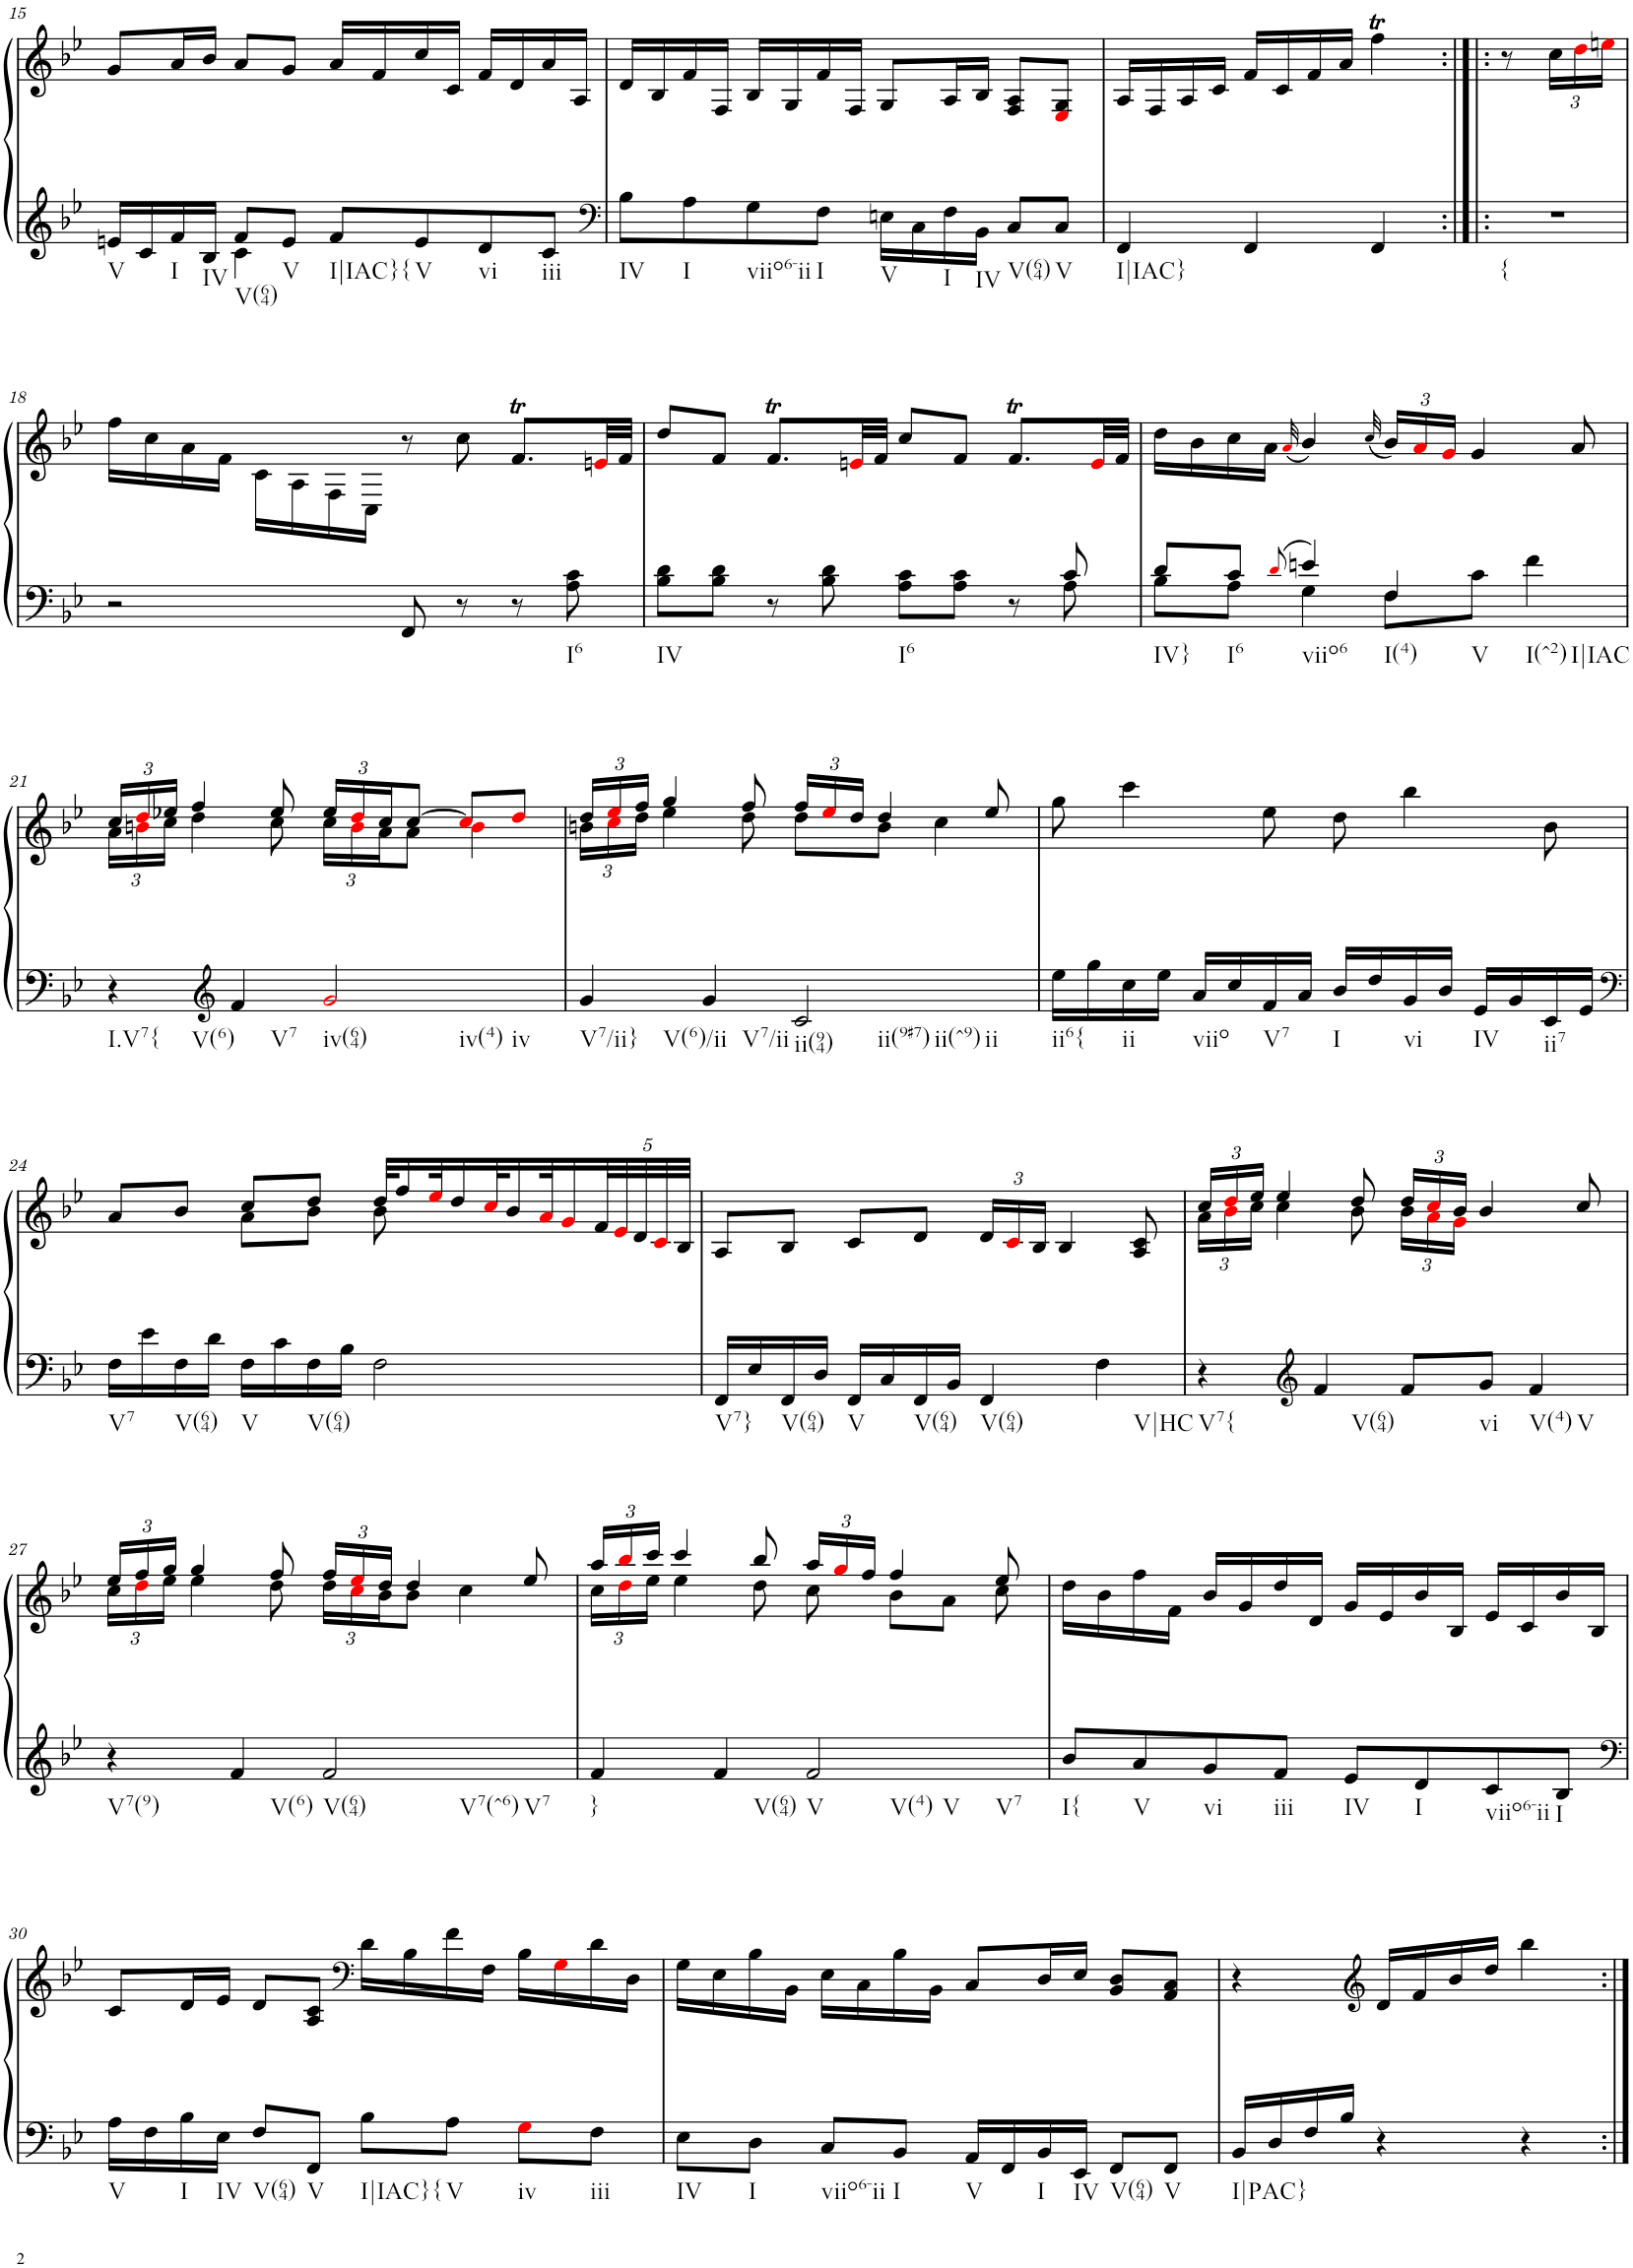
**kern	**kern
*part1	*part1
*staff2	*staff1
*I"Piano	*
*I'Pno.	*
!!LO:PB:g=z
*clefG2	*clefG2
*k[b-e-]	*k[b-e-]
*M4/4	*M4/4
*met(c)	*met(c)
=15	=15
*^	*
!LO:TX:b:t=V	!	!
16en/LL	4ryy	8g/L
16c/	.	.
!LO:TX:b:t=I	!	!
16f/	.	16a/L
!LO:TX:b:t=IV	!	!
16B-/JJ	.	16b-/JJ
!LO:TX:b:t=V(64)	!	!
8f/L	4c\	8a/L
!LO:TX:b:t=V	!	!
8e/J	.	8g/J
!LO:TX:b:t=I|IAC}{	!	!
8f/L	2ryy	16a/LL
.	.	16f/
!LO:TX:b:t=V	!	!
8e/	.	16cc/
.	.	16c/JJ
!LO:TX:b:t=vi	!	!
8d/	.	16f/LL
.	.	16d/
!LO:TX:b:t=iii	!	!
8c/J	.	16a/
.	.	16A/JJ
*v	*v	*
=16	=16
*clefF4	*
!LO:TX:b:t=IV	!
8B-\L	16d/LL
.	16B-/
!LO:TX:b:t=I	!
8A\	16f/
.	16F/JJ
!LO:TX:b:t=viio6-ii	!
8G\	16B-/LL
.	16G/
!LO:TX:b:t=I	!
8F\J	16f/
.	16F/JJ
!LO:TX:b:t=V	!
16En\LL	8G/L
16C\	.
!LO:TX:b:t=I	!
16F\	16A/L
!LO:TX:b:t=IV	!
16BB-\JJ	16B-/JJ
!LO:TX:b:t=V(64)	!
8C/L	8F/ 8A/L
!LO:TX:b:t=V	!
8C/J	8E-i/ 8G/J
=17	=17
!LO:TX:b:t=I|IAC}	!
4FF/	16A/LL
.	16F/
.	16A/
.	16c/JJ
4FF/	16f/LL
.	16c/
.	16f/
.	16a/JJ
4FF/	4ffT\
=17X1:|!|:	=17X1:|!|:
!LO:TX:b:t={	!
4r	8r
*	*Xbrackettup
.	24cc\LL
.	24ddi\
.	24eeni\JJ
!!LO:LB:g=z
=18	=18
2r	16ff\LL
.	16cc\
.	16a\
.	16f\JJ
.	16c\LL
.	16A\
.	16F\
.	16C\JJ
8FF/	8r
8r	8cc\
8r	8.fT/L
!LO:TX:b:t=I6	!
8A\ 8c\	.
.	32eni/LL
.	32f/JJJ
=19	=19
*^	*
!LO:TX:b:t=IV	!	!
8B-\ 8d\L	2..ryy	8dd/L
8B-\ 8d\J	.	8f/J
8r	.	8.fT/L
8B-\ 8d\	.	.
.	.	32eni/LL
.	.	32f/JJJ
!LO:TX:b:t=I6	!	!
8A\ 8c\L	.	8cc/L
8A\ 8c\J	.	8f/J
8r	.	8.fT/L
8c/	8A\	.
.	.	32ei/LL
.	.	32f/JJJ
=20	=20	=20
!LO:TX:b:t=IV}	!	!
8d/L	8B-\L	16dd\LL
.	.	16b-\
!LO:TX:b:t=I6	!	!
8c/J	8A\J	16cc\
.	.	16a\JJ
8qdi/	.	(32qai/
!LO:TX:b:t=viio6	!	!
4en/	4G\	4b-/)
.	.	(32qcc/
!LO:TX:b:t=I(4)	!	!
!LO:TX:b:t=V	!	!
4F/	8F\L	24b-/LL)
.	.	24ai/
.	.	24gi/JJ
.	8c\J	4g/
!LO:TX:b:t=I(^2)	!	!
!LO:TX:b:t=I|IAC	!	!
4f\	4ryy	.
.	.	8a/
*v	*v	*
!!LO:LB:g=z
=21	=21
*	*^
!LO:TX:b:t=I.V7{	!	!
!LO:TX:b:t=V(6)	!	!
4r	24cc/LL	24a\LL
.	24ddi/	24bni\
.	24ee-X/JJ	24cc\JJ
.	4ff/	4dd\
*clefG2	*	*
!LO:TX:b:t=V7	!	!
4f/	.	.
.	8ee-/	8cc\
!LO:TX:b:t=iv(64)	!	!
!LO:TX:b:t=iv(4)	!	!
!LO:TX:b:t=iv	!	!
2gi/	24ee-/LL	24cc\LL
.	24ddi/	24bi\
.	24cc/J	24a\J
.	[8cc/J	8a\J
.	8cci/L]	4bi\
.	8ddi/J	.
=22	=22	=22
!LO:TX:b:t=V7/ii}	!	!
!LO:TX:b:t=V(6)/ii	!	!
4g/	24dd/LL	24bn\LL
.	24ee-i/	24cci\
.	24ff/JJ	24dd\JJ
.	4gg/	4ee-\
!LO:TX:b:t=V7/ii	!	!
4g/	.	.
.	8ff/	8dd\
!LO:TX:b:t=ii(94)	!	!
!LO:TX:b:t=ii(9#7)	!	!
!LO:TX:b:t=ii(^9)	!	!
!LO:TX:b:t=ii	!	!
2c/	24ff/LL	8dd\L
.	24ee-i/	.
.	24dd/JJ	.
.	4dd/	8b\J
.	.	4cc\
.	8ee-/	.
*	*v	*v
=23	=23
!LO:TX:b:t=ii6{	!
16ee-\LL	8gg\
16gg\	.
!LO:TX:b:t=ii	!
16cc\	4ccc\
16ee-\JJ	.
!LO:TX:b:t=viio	!
16a/LL	.
16cc/	.
!LO:TX:b:t=V7	!
16f/	8ee-\
16a/JJ	.
!LO:TX:b:t=I	!
16b-/LL	8dd\
16dd/	.
!LO:TX:b:t=vi	!
16g/	4bb-\
16b-/JJ	.
!LO:TX:b:t=IV	!
16e-/LL	.
16g/	.
!LO:TX:b:t=ii7	!
16c/	8b-\
16e-/JJ	.
!!LO:LB:g=z
=24	=24
*clefF4	*
*	*^
!LO:TX:b:t=V7	!	!
16F\LL	8a/L	4ryy
16e-\	.	.
!LO:TX:b:t=V(64)	!	!
16F\	8b-/J	.
16d\JJ	.	.
!LO:TX:b:t=V	!	!
16F\LL	8cc/L	8a\L
16c\	.	.
!LO:TX:b:t=V(64)	!	!
16F\	8dd/J	8b-\J
16B-\JJ	.	.
2F\	32dd/KLL	8b-\
.	16ff/	.
.	32ee-i/K	.
.	16dd/	4.ryy
.	32cci/K	.
.	16b-/	.
.	32ai/K	.
.	16gi/	.
.	40f/L	.
.	40e-i/	.
.	40d/	.
.	40ci/	.
.	40B-/JJJ	.
*	*v	*v
=25	=25
!LO:TX:b:t=V7}	!
16FF/LL	8A/L
16E-/	.
!LO:TX:b:t=V(64)	!
16FF/	8B-/J
16D/JJ	.
!LO:TX:b:t=V	!
16FF/LL	8c/L
16C/	.
!LO:TX:b:t=V(64)	!
16FF/	8d/J
16BB-/JJ	.
!LO:TX:b:t=V(64)	!
4FF/	24d/LL
.	24ci/
.	24B-/JJ
.	4B-/
!LO:TX:b:t=V|HC	!
4F\	.
.	8A/ 8c/
=26	=26
*	*^
!LO:TX:b:t=V7{	!	!
4r	24cc/LL	24a\LL
.	24ddi/	24b-i\
.	24ee-/JJ	24cc\JJ
.	4ee-/	4cc\
*clefG2	*	*
!LO:TX:b:t=V(64)	!	!
4f/	.	.
.	8dd/	8b-\
8f/L	24dd/LL	24b-\LL
.	24cci/	24ai\
.	24b-/JJ	24gi\JJ
!LO:TX:b:t=vi	!	!
8g/J	4b-/	4.ryy
!LO:TX:b:t=V(4)	!	!
!LO:TX:b:t=V	!	!
4f/	.	.
.	8cc/	.
!!LO:LB:g=z	!!
=27	=27	=27
!LO:TX:b:t=V7(9)	!	!
4r	24ee-/LL	24cc\LL
.	24ff/	24ddi\
.	24gg/JJ	24ee-\JJ
.	4gg/	4ee-\
!LO:TX:b:t=V(6)	!	!
4f/	.	.
.	8ff/	8dd\
!LO:TX:b:t=V(64)	!	!
!LO:TX:b:t=V7(^6)	!	!
!LO:TX:b:t=V7	!	!
2f/	24ff/LL	24dd\LL
.	24ee-i/	24cci\
.	24dd/JJ	24b-\J
.	4dd/	8b-\J
.	.	4cc\
.	8ee-/	.
=28	=28	=28
!LO:TX:b:t=}	!	!
4f/	24aa/LL	24cc\LL
.	24bb-i/	24ddi\
.	24ccc/JJ	24ee-\JJ
.	4ccc/	4ee-\
!LO:TX:b:t=V(64)	!	!
4f/	.	.
.	8bb-/	8dd\
!LO:TX:b:t=V	!	!
!LO:TX:b:t=V(4)	!	!
!LO:TX:b:t=V	!	!
!LO:TX:b:t=V7	!	!
2f/	24aa/LL	8cc\
.	24ggi/	.
.	24ff/JJ	.
.	4ff/	8b-\L
.	.	8a\J
.	8ee-/	8cc\
=29	=29	=29
!LO:TX:b:t=I{	!	!
*	*v	*v
8b-/L	16dd\LL
.	16b-\
!LO:TX:b:t=V	!
8a/	16ff\
.	16f\JJ
!LO:TX:b:t=vi	!
8g/	16b-/LL
.	16g/
!LO:TX:b:t=iii	!
8f/J	16dd/
.	16d/JJ
!LO:TX:b:t=IV	!
8e-/L	16g/LL
.	16e-/
!LO:TX:b:t=I	!
8d/	16b-/
.	16B-/JJ
!LO:TX:b:t=viio6-ii	!
8c/	16e-/LL
.	16c/
!LO:TX:b:t=I	!
8B-/J	16b-/
.	16B-/JJ
!!LO:LB:g=z
=30	=30
*clefF4	*
!LO:TX:b:t=V	!
16A\LL	8c/L
16F\	.
!LO:TX:b:t=I	!
16B-\	16d/L
!LO:TX:b:t=IV	!
16E-\JJ	16e-/JJ
!LO:TX:b:t=V(64)	!
8F/L	8d/L
!LO:TX:b:t=V	!
8FF/J	8A/ 8c/J
*	*clefF4
!LO:TX:b:t=I|IAC}{	!
8B-\L	16d\LL
.	16B-\
!LO:TX:b:t=V	!
8A\J	16f\
.	16F\JJ
!LO:TX:b:t=iv	!
8Gi\L	16B-\LL
.	16Gi\
!LO:TX:b:t=iii	!
8F\J	16d\
.	16D\JJ
=31	=31
!LO:TX:b:t=IV	!
8E-\L	16G\LL
.	16E-\
!LO:TX:b:t=I	!
8D\J	16B-\
.	16BB-\JJ
!LO:TX:b:t=viio6-ii	!
8C/L	16E-\LL
.	16C\
!LO:TX:b:t=I	!
8BB-/J	16B-\
.	16BB-\JJ
!LO:TX:b:t=V	!
16AA/LL	8C/L
16FF/	.
!LO:TX:b:t=I	!
16BB-/	16D/L
!LO:TX:b:t=IV	!
16EE-/JJ	16E-/JJ
!LO:TX:b:t=V(64)	!
8FF/L	8BB-/ 8D/L
!LO:TX:b:t=V	!
8FF/J	8AA/ 8C/J
=32	=32
!LO:TX:b:t=I|PAC}	!
16BB-/LL	4r
16D/	.
16F/	.
16B-/JJ	.
*	*clefG2
4r	16d/LL
.	16f/
.	16b-/
.	16dd/JJ
4r	4bb-\
=:|!	=:|!
*-	*-
